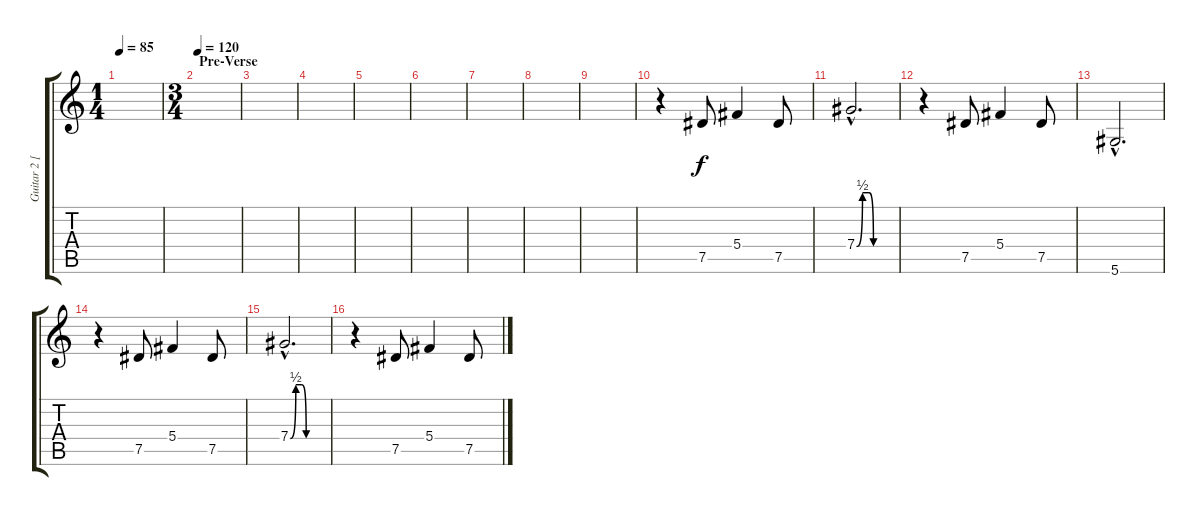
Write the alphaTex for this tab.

\track ("Guitar 2 [Gilby]" "Guitar 2 [") {instrument distortionguitar}
\staff {score tabs}
\tuning (Eb4 Bb3 Gb3 Db3 Ab2 Eb2) {hide}
\ts (1 4)
\tempo 85
\clef g2
\ks c
|
\ts (3 4)
\section ("" "Pre-Verse")
\tempo 120
|
|
|
|
|
|
|
|
r.4{volume 9} 7.5.8 5.4.4 7.5.8 |
7.4{be (custom 0 0 9 2 19 2 26 0 60 0) hac}.2{d} |
r.4 7.5.8 5.4.4 7.5.8 |
5.6{hac}.2{d} |
r.4 7.5.8 5.4.4 7.5.8 |
7.4{be (custom 0 0 9 2 19 2 26 0 60 0) hac}.2{d} |
r.4 7.5.8 5.4.4 7.5.8
